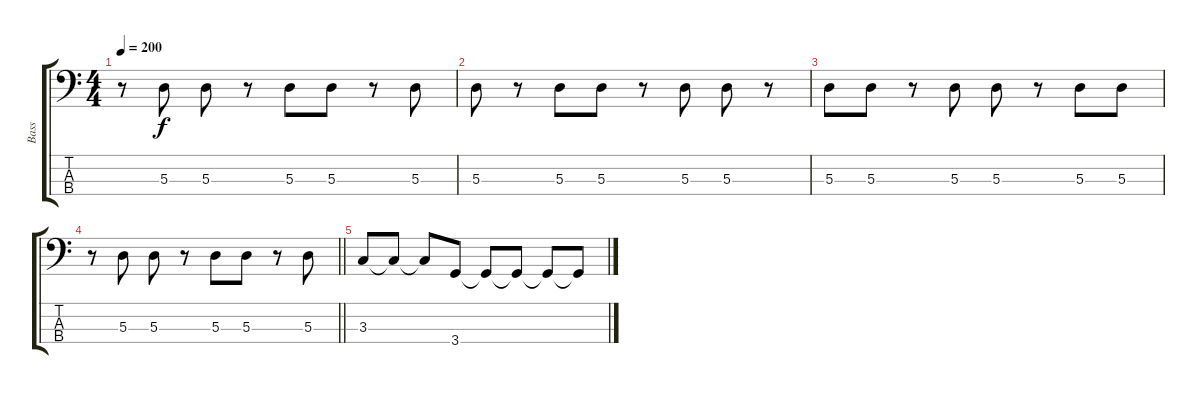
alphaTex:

\track ("Bass" "Bass") {instrument synthbass1}
\staff {score tabs}
\tuning (G2 D2 A1 E1) {hide}
\ts (4 4)
\tempo 200
\clef f4
\ks c
r.8{dy f} 5.3.8 5.3.8 r.8 5.3.8 5.3.8 r.8 5.3.8 |
5.3.8 r.8 5.3.8 5.3.8 r.8 5.3.8 5.3.8 r.8 |
5.3.8 5.3.8 r.8 5.3.8 5.3.8 r.8 5.3.8 5.3.8 |
\barLineRight lightlight
r.8 5.3.8 5.3.8 r.8 5.3.8 5.3.8 r.8 5.3.8 |
3.3.8 3.3{t}.8 3.3{t}.8 3.4.8 3.4{t}.8 3.4{t}.8 3.4{t}.8 3.4{t}.8
